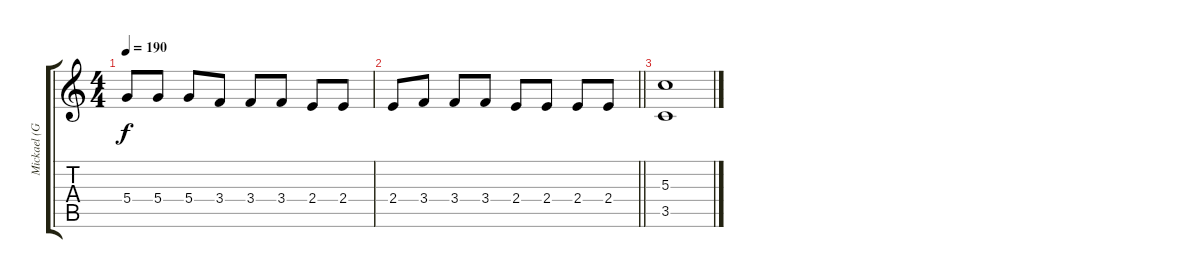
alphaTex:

\track ("Mickael (Guitare_01)" "Mickael (G") {instrument overdrivenguitar}
\staff {score tabs}
\tuning (E4 B3 G3 D3 A2 E2) {hide}
\ts (4 4)
\tempo 190
\clef g2
\ks c
5.4.8{dy f} 5.4.8 5.4.8 3.4.8 3.4.8 3.4.8 2.4.8 2.4.8 |
\barLineRight lightlight
2.4.8 3.4.8 3.4.8 3.4.8 2.4.8 2.4.8 2.4.8 2.4.8 |
(5.3 3.5).1
